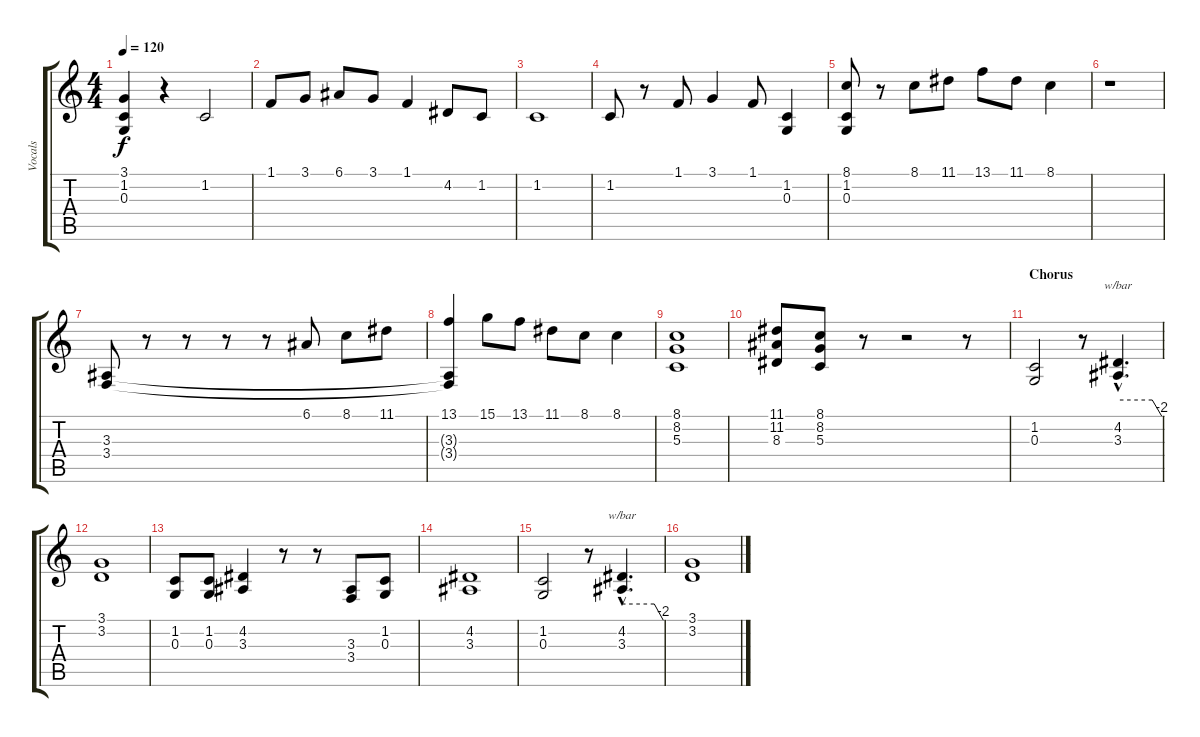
\track ("Vocals" "Vocals") {instrument lead2sawtooth}
\staff {score tabs}
\tuning (E4 B3 G3 D3 A2 E2) {hide}
\ts (4 4)
\tempo 120
\clef g2
\ks c
(3.1 1.2 0.3).4{dy f} r.4 1.2.2 |
1.1.8 3.1.8 6.1.8 3.1.8 1.1.4 4.2.8 1.2.8 |
1.2.1 |
1.2.8 r.8 1.1.8 3.1.4 1.1.8 (1.2 0.3).4 |
(8.1 1.2 0.3).8 r.8 8.1.8 11.1.8 13.1.8 11.1.8 8.1.4 |
r.1 |
(3.3 3.4).8 r.8 r.8 r.8 r.8 6.1.8 8.1.8 11.1.8 |
(13.1 3.3{t} 3.4{t}).4 15.1.8 13.1.8 11.1.8 8.1.8 8.1.4 |
(8.1 8.2 5.3).1 |
(11.1 11.2 8.3).8 (8.1 8.2 5.3).8 r.8 r.2 r.8 |
\section ("" "Chorus")
(1.2 0.3).2 r.8 (4.2{hac} 3.3{hac}).4{d tbe (custom default 0 0 47 0 60 -8)} |
(3.1 3.2).1 |
(1.2 0.3).8 (1.2 0.3).8 (4.2 3.3).4 r.8 r.8 (3.3 3.4).8 (1.2 0.3).8 |
(4.2 3.3).1 |
(1.2 0.3).2 r.8 (4.2{hac} 3.3{hac}).4{d tbe (custom default 0 0 47 0 60 -8)} |
(3.1 3.2).1
